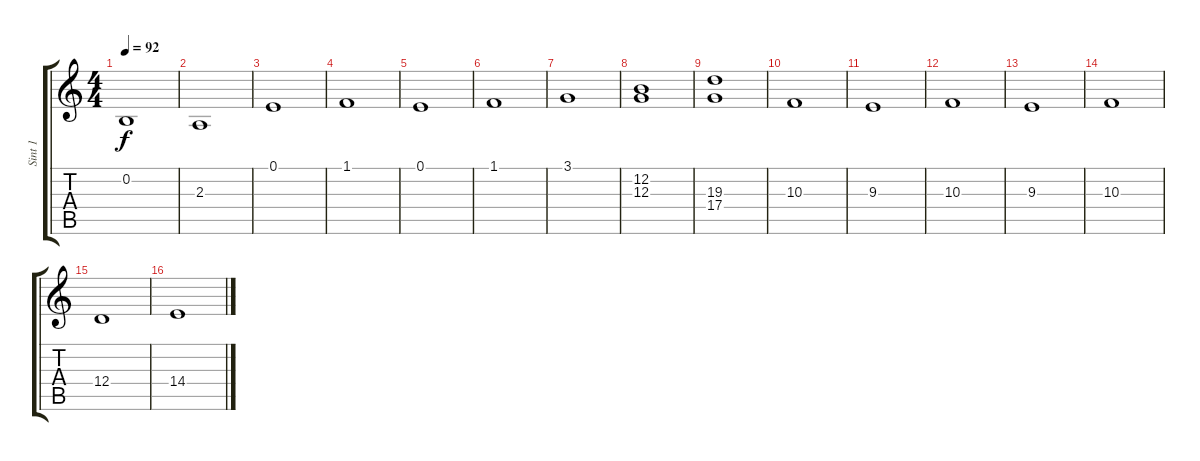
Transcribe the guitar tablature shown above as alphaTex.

\track ("Sint 1" "Sint 1") {instrument stringensemble2}
\staff {score tabs}
\tuning (E4 B3 G3 D3 A2 E2) {hide}
\ts (4 4)
\tempo 92
\clef g2
\ks c
0.2{t}.1{dy f} |
2.3.1 |
0.1.1 |
1.1.1 |
0.1.1 |
1.1.1 |
3.1.1 |
(12.2 12.3).1 |
(19.3 17.4).1 |
10.3.1 |
9.3.1 |
10.3.1 |
9.3.1 |
10.3.1 |
12.4.1 |
14.4.1
